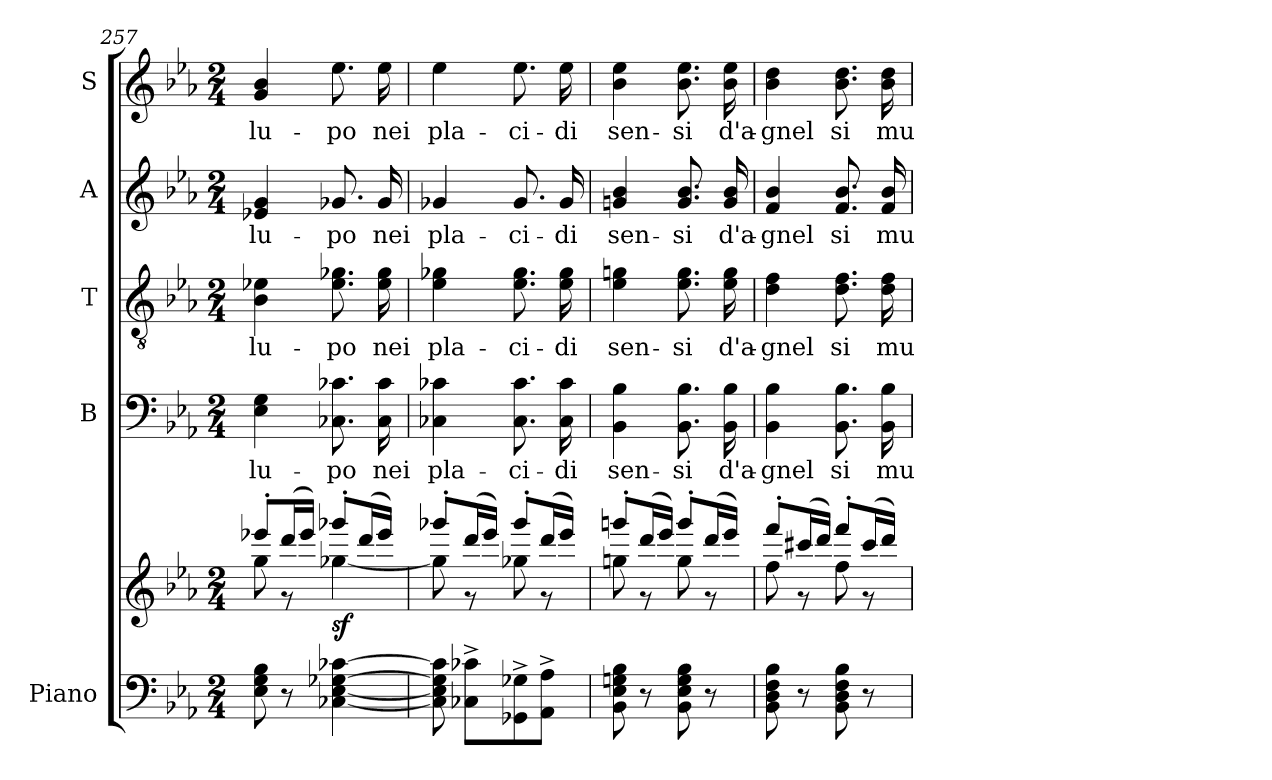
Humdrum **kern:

**kern	**kern	**dynam	**kern	**text	**kern	**text	**kern	**text	**kern	**text
*part5	*part5	*part5	*part4	*part4	*part3	*part3	*part2	*part2	*part1	*part1
*staff6	*staff5	*staff5/6	*staff4	*staff4	*staff3	*staff3	*staff2	*staff2	*staff1	*staff1
*I"Piano	*	*	*I"B	*	*I"T	*	*I"A	*	*I"S	*
*I'Pno	*	*	*I'B	*	*I'T	*	*I'A	*	*I'S	*
*clefF4	*clefG2	*	*clefF4	*	*clefGv2	*	*clefG2	*	*clefG2	*
*k[b-e-a-]	*k[b-e-a-]	*	*k[b-e-a-]	*	*k[b-e-a-]	*	*k[b-e-a-]	*	*k[b-e-a-]	*
*M2/4	*M2/4	*	*M2/4	*	*M2/4	*	*M2/4	*	*M2/4	*
=257	=257	=257	=257	=257	=257	=257	=257	=257	=257	=257
*	*^	*	*	*	*	*	*	*	*	*
!	!	!	!	!	!LO:LY:b	!	!LO:LY:b	!	!LO:LY:b	!	!LO:LY:b
8E-\ 8G\ 8B-\	8eee-X'/L	8gg\	.	4E-\ 4G!\	lu-	4B-!\ 4e-X\	lu-	4e-X/ 4g!/	lu-	4g!/ 4b-/	lu-
8r	(<16ddd/L	8rg	.	.	.	.	.	.	.	.	.
.	16eee-/JJ)	.	.	.	.	.	.	.	.	.	.
!	!	!	!LO:DY:b	!	!LO:LY:b	!	!LO:LY:b	!	!LO:LY:b	!	!LO:LY:b
[4C-X\ [4E-\ [4G-X\ [4c-X\	8ggg-X'/L	[4gg-X\	sf	8.C-X\ 8.c-X!\	-po	8.e-!\ 8.g-X\	-po	8.g-X/	-po	8.ee-\	-po
.	(<16ddd/L	.	.	.	.	.	.	.	.	.	.
!	!	!	!	!	!LO:LY:b	!	!LO:LY:b	!	!LO:LY:b	!	!LO:LY:b
.	16eee-/JJ)	.	.	16C-\ 16c-!\	nei	16e-!\ 16g-\	nei	16g-/	nei	16ee-\	nei
=258	=258	=258	=258	=258	=258	=258	=258	=258	=258	=258	=258
!	!	!	!	!	!LO:LY:b	!	!LO:LY:b	!	!LO:LY:b	!	!LO:LY:b
8C-\] 8E-\] 8G-\] 8c-\]	8ggg-X'/L	8gg-\]	.	4C-X\ 4c-X!\	pla-	4e-!\ 4g-X\	pla-	4g-X/	pla-	4ee-\	pla-
8C-X\^ 8c-X\^L	(<16ddd/L	8rg	.	.	.	.	.	.	.	.	.
.	16eee-/JJ)	.	.	.	.	.	.	.	.	.	.
!	!	!	!	!	!LO:LY:b	!	!LO:LY:b	!	!LO:LY:b	!	!LO:LY:b
8GG-X\^ 8G-X\^	8ggg-'/L	8gg-X\	.	8.C-\ 8.c-!\	-ci-	8.e-!\ 8.g-\	-ci-	8.g-/	-ci-	8.ee-\	-ci-
8AA-\^ 8A-\^J	(<16ddd/L	8rg	.	.	.	.	.	.	.	.	.
!	!	!	!	!	!LO:LY:b	!	!LO:LY:b	!	!LO:LY:b	!	!LO:LY:b
.	16eee-/JJ)	.	.	16C-\ 16c-!\	-di	16e-!\ 16g-\	-di	16g-/	-di	16ee-\	-di
=259	=259	=259	=259	=259	=259	=259	=259	=259	=259	=259	=259
!	!	!	!	!	!LO:LY:b	!	!LO:LY:b	!	!LO:LY:b	!	!LO:LY:b
8BB-\ 8E-\ 8Gn\ 8B-\	8gggn'/L	8ggn\	.	4BB-\ 4B-!\	sen-	4e-!\ 4gn\	sen-	4gn/ 4b-!/	sen-	4b-!\ 4ee-\	sen-
8r	(<16ddd/L	8rg	.	.	.	.	.	.	.	.	.
.	16eee-/JJ)	.	.	.	.	.	.	.	.	.	.
!	!	!	!	!	!LO:LY:b	!	!LO:LY:b	!	!LO:LY:b	!	!LO:LY:b
8BB-\ 8E-\ 8G\ 8B-\	8ggg'/L	8gg\	.	8.BB-\ 8.B-!\	-si	8.e-!\ 8.g\	-si	8.g/ 8.b-!/	-si	8.b-!\ 8.ee-\	-si
8r	(<16ddd/L	8rg	.	.	.	.	.	.	.	.	.
!	!	!	!	!	!LO:LY:b	!	!LO:LY:b	!	!LO:LY:b	!	!LO:LY:b
.	16eee-/JJ)	.	.	16BB-\ 16B-!\	d'a-	16e-!\ 16g\	d'a-	16g/ 16b-!/	d'a-	16b-!\ 16ee-\	d'a-
=260	=260	=260	=260	=260	=260	=260	=260	=260	=260	=260	=260
!	!	!	!	!	!LO:LY:b	!	!LO:LY:b	!	!LO:LY:b	!	!LO:LY:b
8BB-\ 8D\ 8F\ 8B-\	8fff'/L	8ff\	.	4BB-\ 4B-!\	-gnel	4d!\ 4f\	-gnel	4f/ 4b-!/	-gnel	4b-!\ 4dd\	-gnel
8r	(<16ccc#X/L	8rg	.	.	.	.	.	.	.	.	.
.	16ddd/JJ)	.	.	.	.	.	.	.	.	.	.
!	!	!	!	!	!LO:LY:b	!	!LO:LY:b	!	!LO:LY:b	!	!LO:LY:b
8BB-\ 8D\ 8F\ 8B-\	8fff'/L	8ff\	.	8.BB-\ 8.B-!\	si	8.d!\ 8.f\	si	8.f/ 8.b-!/	si	8.b-!\ 8.dd\	si
8r	(<16ccc#/L	8rg	.	.	.	.	.	.	.	.	.
!	!	!	!	!	!LO:LY:b	!	!LO:LY:b	!	!LO:LY:b	!	!LO:LY:b
.	16ddd/JJ)	.	.	16BB-\ 16B-!\	mu-	16d!\ 16f\	mu-	16f/ 16b-!/	mu-	16b-!\ 16dd\	mu-
*	*v	*v	*	*	*	*	*	*	*	*	*
=	=	=	=	=	=	=	=	=	=	=
*-	*-	*-	*-	*-	*-	*-	*-	*-	*-	*-
